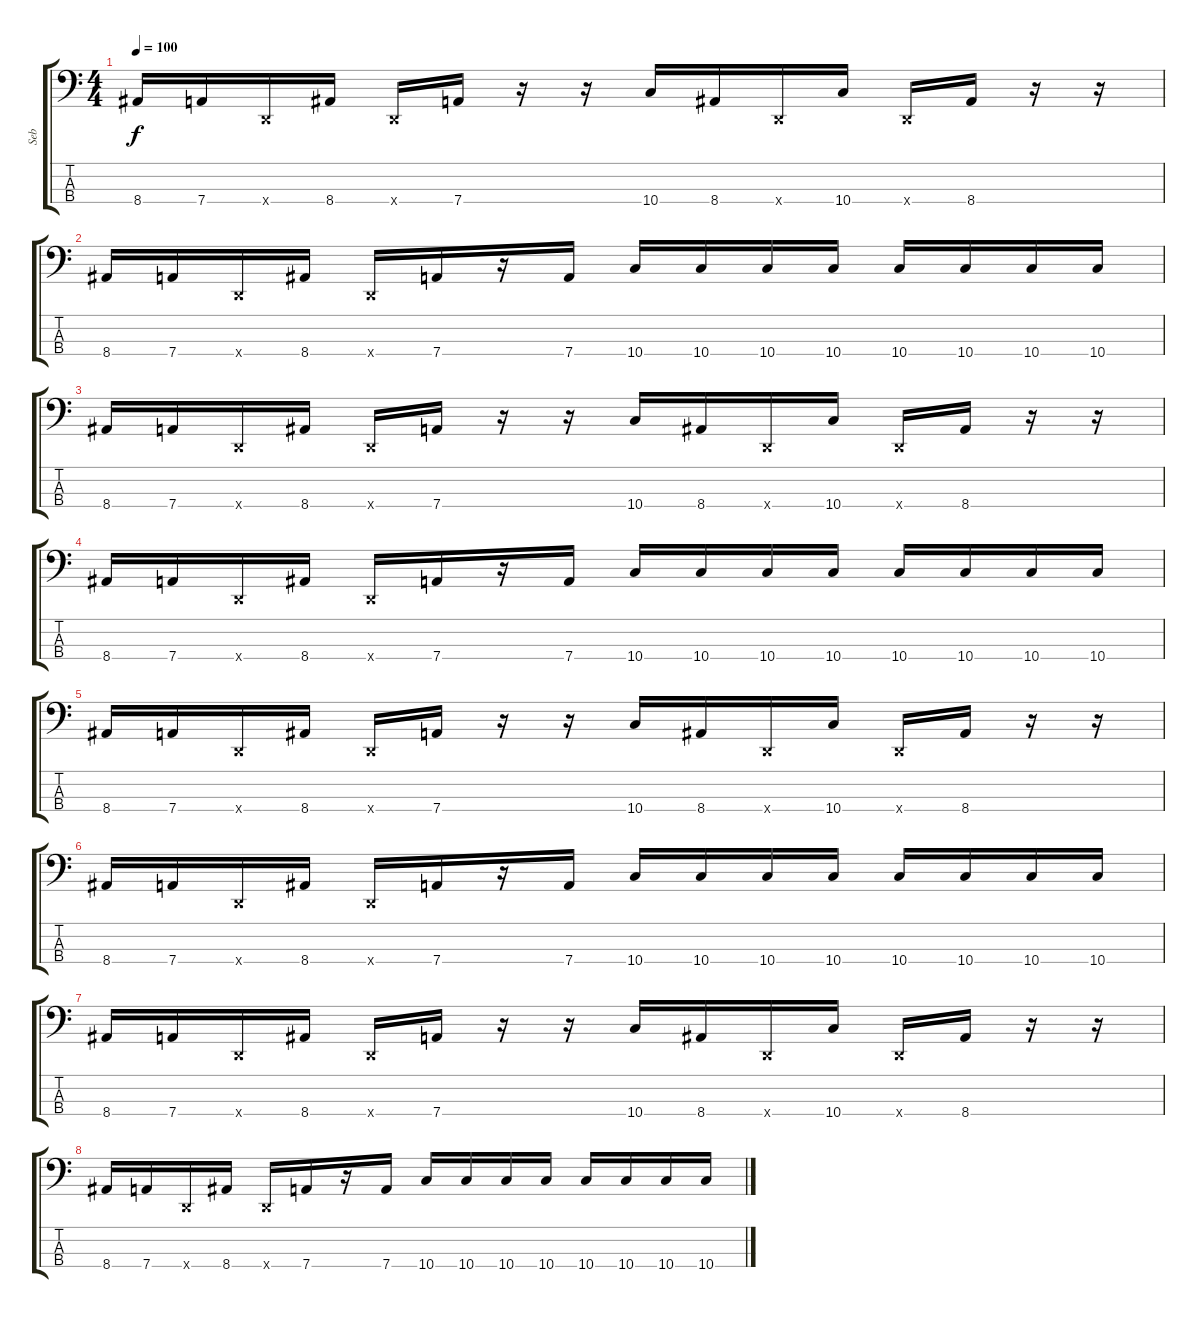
\track ("Seb" "Seb") {instrument electricbasspick}
\staff {score tabs}
\tuning (G2 D2 A1 D1) {hide}
\ts (4 4)
\tempo 100
\clef f4
\ks c
8.4.16{dy f} 7.4.16 0.4{x}.16 8.4.16 0.4{x}.16 7.4.16 r.16 r.16 10.4.16 8.4.16 0.4{x}.16 10.4.16 0.4{x}.16 8.4.16 r.16 r.16 |
8.4.16 7.4.16 0.4{x}.16 8.4.16 0.4{x}.16 7.4.16 r.16 7.4.16 10.4.16 10.4.16 10.4.16 10.4.16 10.4.16 10.4.16 10.4.16 10.4.16 |
8.4.16 7.4.16 0.4{x}.16 8.4.16 0.4{x}.16 7.4.16 r.16 r.16 10.4.16 8.4.16 0.4{x}.16 10.4.16 0.4{x}.16 8.4.16 r.16 r.16 |
8.4.16 7.4.16 0.4{x}.16 8.4.16 0.4{x}.16 7.4.16 r.16 7.4.16 10.4.16 10.4.16 10.4.16 10.4.16 10.4.16 10.4.16 10.4.16 10.4.16 |
8.4.16 7.4.16 0.4{x}.16 8.4.16 0.4{x}.16 7.4.16 r.16 r.16 10.4.16 8.4.16 0.4{x}.16 10.4.16 0.4{x}.16 8.4.16 r.16 r.16 |
8.4.16 7.4.16 0.4{x}.16 8.4.16 0.4{x}.16 7.4.16 r.16 7.4.16 10.4.16 10.4.16 10.4.16 10.4.16 10.4.16 10.4.16 10.4.16 10.4.16 |
8.4.16 7.4.16 0.4{x}.16 8.4.16 0.4{x}.16 7.4.16 r.16 r.16 10.4.16 8.4.16 0.4{x}.16 10.4.16 0.4{x}.16 8.4.16 r.16 r.16 |
8.4.16 7.4.16 0.4{x}.16 8.4.16 0.4{x}.16 7.4.16 r.16 7.4.16 10.4.16 10.4.16 10.4.16 10.4.16 10.4.16 10.4.16 10.4.16 10.4.16
